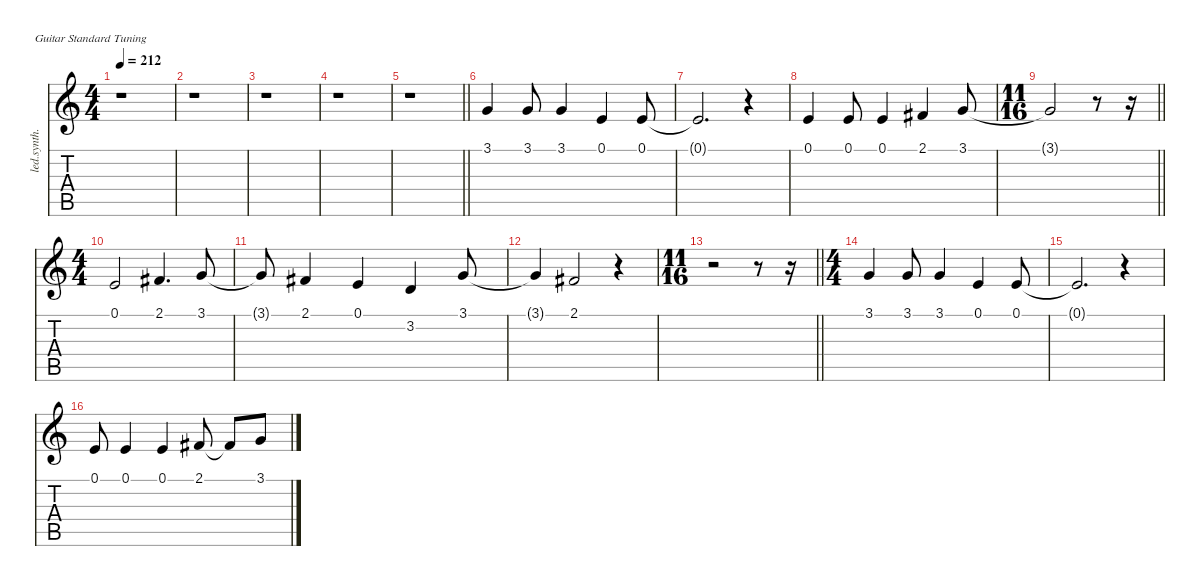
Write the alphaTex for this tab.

\defaultSystemsLayout 4
\hideDynamics
\bracketExtendMode nobrackets
\otherSystemsTrackNameOrientation horizontal
\track ("James Hetfield Voice" "led.synth.") {instrument lead6voice}
\staff {score tabs}
\tuning (E4 B3 G3 D3 A2 E2)
\ts (4 4)
\tempo 212
\clef g2
\ks c
r.1{dy fff} |
r.1 |
r.1 |
r.1 |
\barLineRight lightlight
r.1 |
3.1.4 3.1.8 3.1.4 0.1.4 0.1.8 |
0.1{t}.2{d dy f} r.4 |
0.1.4{dy fff} 0.1.8 0.1.4 2.1{acc #}.4 3.1.8 |
\ts (11 16)
\beaming (8 5)
\barLineRight lightlight
3.1{t}.2{dy f} r.8 r.16 |
\ts (4 4)
\beaming (8 2 2 2 2)
0.1.2{dy fff} 2.1{acc #}.4{d} 3.1.8 |
3.1{t}.8{dy f} 2.1{acc #}.4{dy fff} 0.1.4 3.2.4 3.1.8 |
3.1{t}.4{dy f} 2.1{acc #}.2{dy fff} r.4 |
\ts (11 16)
\beaming (8 5)
\barLineRight lightlight
r.2 r.8 r.16 |
\ts (4 4)
\beaming (8 2 2 2 2)
3.1.4 3.1.8 3.1.4 0.1.4 0.1.8 |
0.1{t}.2{d dy f} r.4 |
0.1.8{dy fff} 0.1.4 0.1.4 2.1{acc #}.8 2.1{t acc #}.8{dy f} 3.1.8{dy fff}
